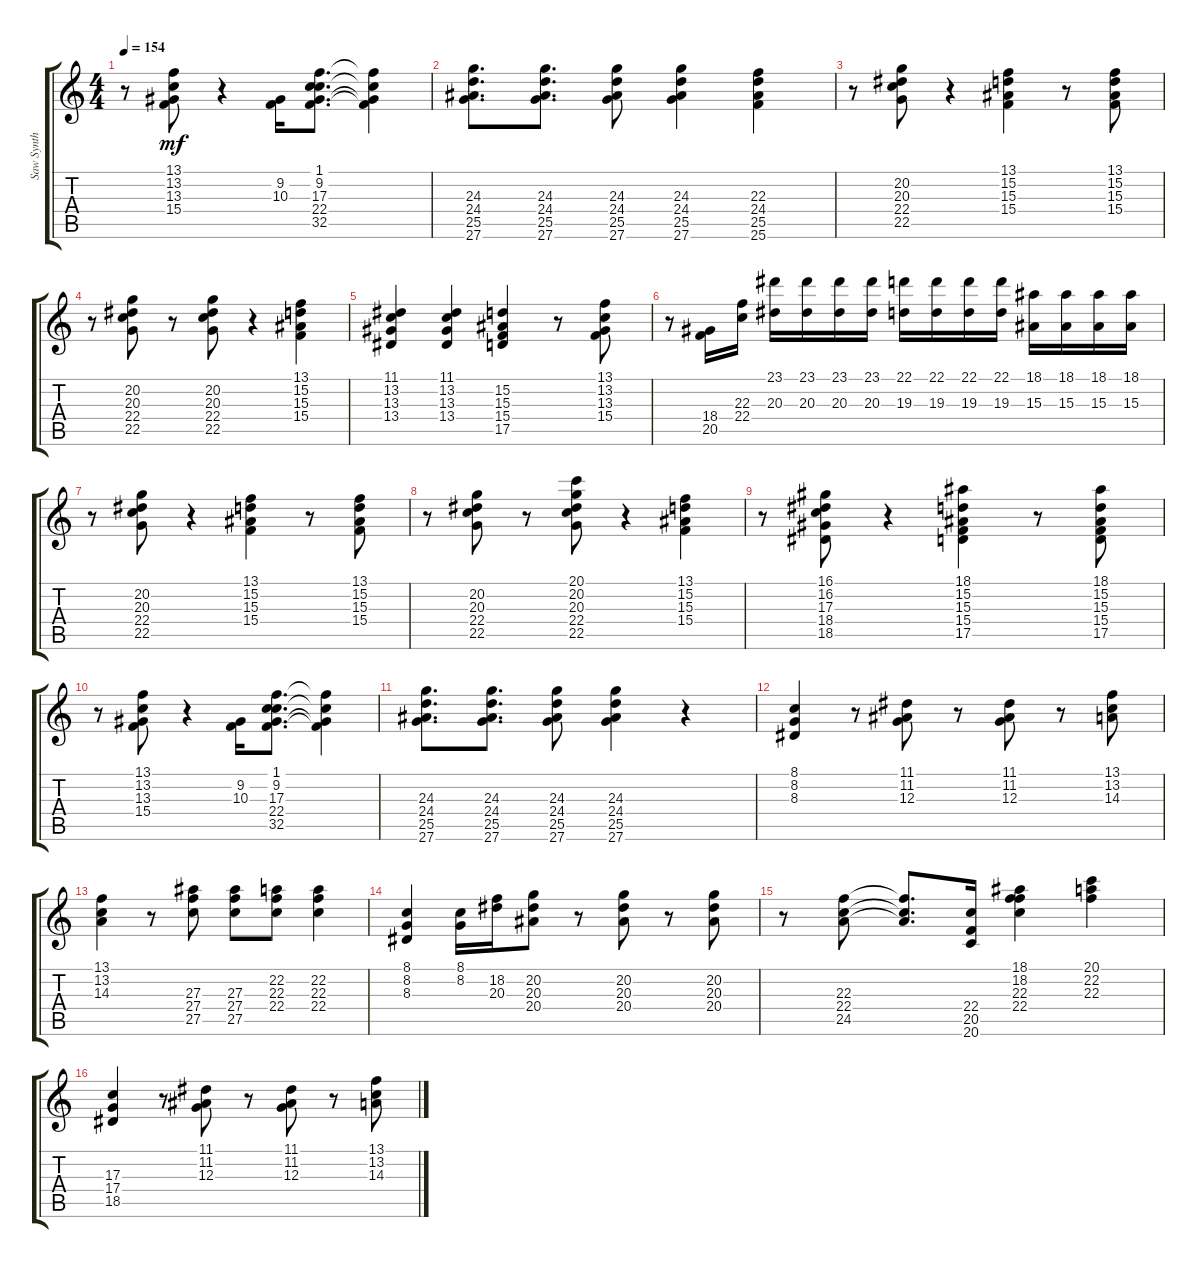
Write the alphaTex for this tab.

\track ("Saw Synth" "Saw Synth") {instrument lead2sawtooth}
\staff {score tabs}
\tuning (E4 B3 G3 D3 A2 E2) {hide}
\ts (4 4)
\tempo 154
\clef g2
\ks c
r.8{dy mf} (13.1 13.2 13.3 15.4).8 r.4 (9.2 10.3).16 (1.1 9.2 17.3 22.4 32.5).8{d} (1.1{t} 9.2{t} 22.4{t} 32.5{t}).4 |
(24.3 24.4 25.5 27.6).8{d} (24.3 24.4 25.5 27.6).8{d} (24.3 24.4 25.5 27.6).8 (24.3 24.4 25.5 27.6).4 (22.3 24.4 25.5 25.6).4 |
r.8 (20.2 20.3 22.4 22.5).8 r.4 (13.1 15.2 15.3 15.4).4 r.8 (13.1 15.2 15.3 15.4).8 |
r.8 (20.2 20.3 22.4 22.5).8 r.8 (20.2 20.3 22.4 22.5).8 r.4 (13.1 15.2 15.3 15.4).4 |
(11.1 13.2 13.3 13.4).4 (11.1 13.2 13.3 13.4).4 (15.2 15.3 15.4 17.5).4 r.8 (13.1 13.2 13.3 15.4).8 |
r.8 (18.4 20.5).16 (22.3 22.4).16 (23.1 20.3).16 (23.1 20.3).16 (23.1 20.3).16 (23.1 20.3).16 (22.1 19.3).16 (22.1 19.3).16 (22.1 19.3).16 (22.1 19.3).16 (18.1 15.3).16 (18.1 15.3).16 (18.1 15.3).16 (18.1 15.3).16 |
r.8 (20.2 20.3 22.4 22.5).8 r.4 (13.1 15.2 15.3 15.4).4 r.8 (13.1 15.2 15.3 15.4).8 |
r.8 (20.2 20.3 22.4 22.5).8 r.8 (20.1 20.2 20.3 22.4 22.5).8 r.4 (13.1 15.2 15.3 15.4).4 |
r.8 (16.1 16.2 17.3 18.4 18.5).8 r.4 (18.1 15.2 15.3 15.4 17.5).4 r.8 (18.1 15.2 15.3 15.4 17.5).8 |
r.8 (13.1 13.2 13.3 15.4).8 r.4 (9.2 10.3).16 (1.1 9.2 17.3 22.4 32.5).8{d} (1.1{t} 9.2{t} 22.4{t} 32.5{t}).4 |
(24.3 24.4 25.5 27.6).8{d} (24.3 24.4 25.5 27.6).8{d} (24.3 24.4 25.5 27.6).8 (24.3 24.4 25.5{be (hold 0 0 60 0)} 27.6).4 r.4 |
(8.1 8.2 8.3).4 r.8 (11.1 11.2 12.3).8 r.8 (11.1 11.2 12.3).8 r.8 (13.1 13.2 14.3).8 |
(13.1 13.2 14.3).4 r.8 (27.3 27.4 27.5).8 (27.3 27.4 27.5).8 (22.2 22.3 22.4).8 (22.2 22.3 22.4).4 |
(8.1 8.2 8.3).4 (8.1 8.2).16 (18.2 20.3).16 (20.2 20.3 20.4).8 r.8 (20.2 20.3 20.4).8 r.8 (20.2 20.3 20.4).8 |
r.8 (22.3 22.4 24.5).8 (22.3{t} 22.4{t} 24.5{t}).8{d} (22.4 20.5 20.6).16 (18.1 18.2 22.3 22.4).4 (20.1 22.2 22.3).4 |
(17.3 17.4 18.5).4 r.8 (11.1 11.2 12.3).8 r.8 (11.1 11.2 12.3).8 r.8 (13.1 13.2 14.3).8
